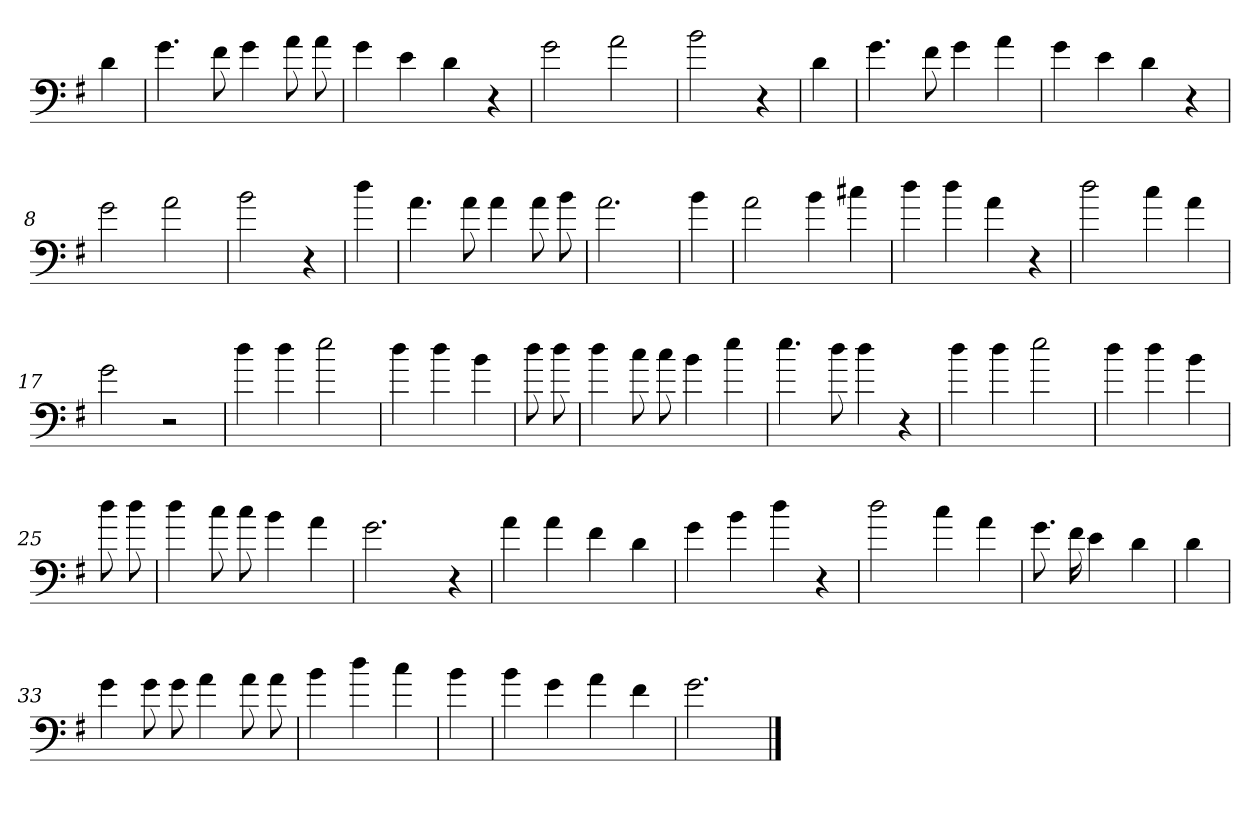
**kern
*part1
*staff1
*clefF4
*k[f#]
*G:
=
4d
=1
4.g
8f#
4g
8a
8a
=2
4g
4e
4d
4r
=3
2g
2a
=4
2b
4r
=5
4d
=6
4.g
8f#
4g
4a
=7
4g
4e
4d
4r
=8
2g
2a
=9
2b
4r
=10
4dd
=11
4.a
8a
4a
8a
8b
=12
2.a
=13
4b
=14
2a
4b
4cc#X
=15
4dd
4dd
4a
4r
=16
2dd
4cc
4a
=17
2g
2r
=18
4dd
4dd
2ee
=19
4dd
4dd
4b
=20
8dd
8dd
=21
4dd
8cc
8cc
4b
4ee
=22
4.ee
8dd
4dd
4r
=23
4dd
4dd
2ee
=24
4dd
4dd
4b
=25
8dd
8dd
=26
4dd
8cc
8cc
4b
4a
=27
2.g
4r
=28
4a
4a
4f#
4d
=29
4g
4b
4dd
4r
=30
2dd
4cc
4a
=31
8.g
16f#
4e
4d
=32
4d
=33
4g
8g
8g
4a
8a
8a
=34
4b
4dd
4cc
=35
4b
=36
4b
4g
4a
4f#
=37
2.g
==
*-
